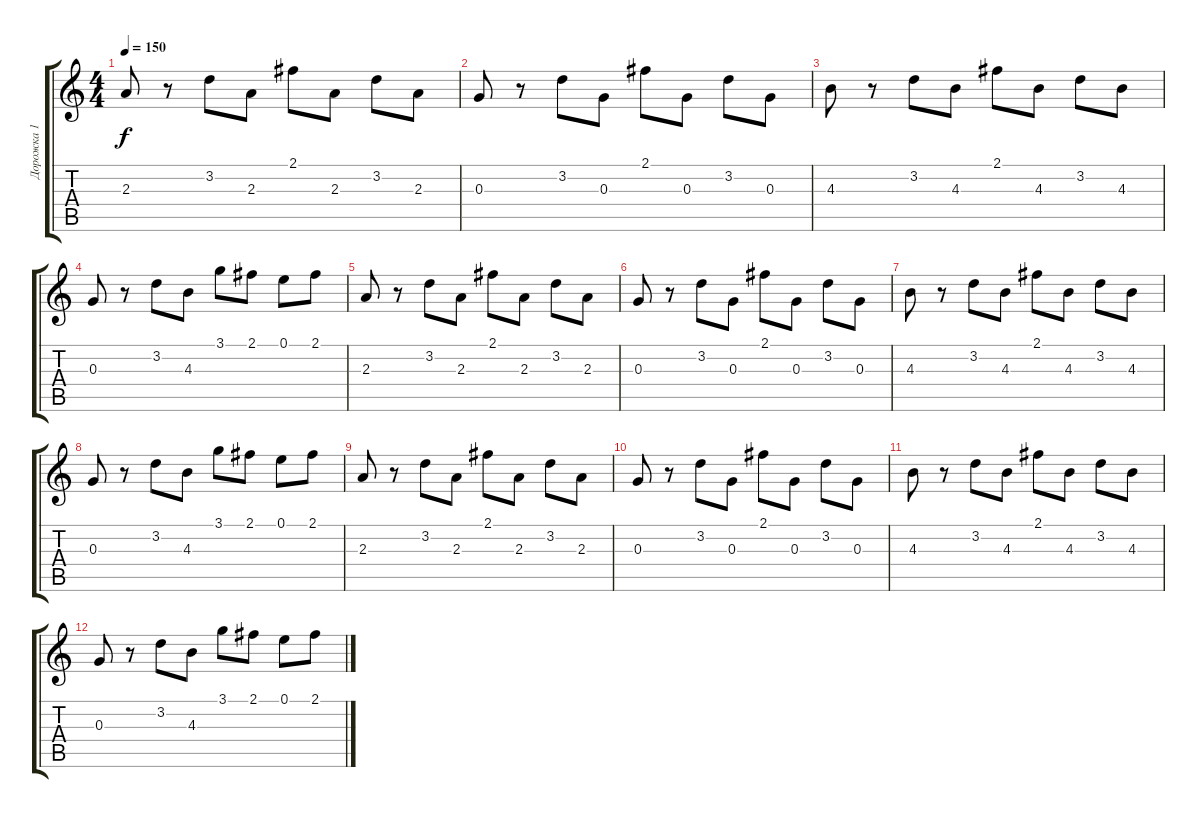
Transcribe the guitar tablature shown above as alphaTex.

\track ("Дорожка 1" "Дорожка 1") {instrument acousticguitarsteel}
\staff {score tabs}
\tuning (E4 B3 G3 D3 A2 E2) {hide}
\ts (4 4)
\tempo 150
\clef g2
\ks c
2.3.8{dy f} r.8 3.2.8 2.3.8 2.1.8 2.3.8 3.2.8 2.3.8 |
0.3.8 r.8 3.2.8 0.3.8 2.1.8 0.3.8 3.2.8 0.3.8 |
4.3.8 r.8 3.2.8 4.3.8 2.1.8 4.3.8 3.2.8 4.3.8 |
0.3.8 r.8 3.2.8 4.3.8 3.1.8 2.1.8 0.1.8 2.1.8 |
2.3.8 r.8 3.2.8 2.3.8 2.1.8 2.3.8 3.2.8 2.3.8 |
0.3.8 r.8 3.2.8 0.3.8 2.1.8 0.3.8 3.2.8 0.3.8 |
4.3.8 r.8 3.2.8 4.3.8 2.1.8 4.3.8 3.2.8 4.3.8 |
0.3.8 r.8 3.2.8 4.3.8 3.1.8 2.1.8 0.1.8 2.1.8 |
2.3.8 r.8 3.2.8 2.3.8 2.1.8 2.3.8 3.2.8 2.3.8 |
0.3.8 r.8 3.2.8 0.3.8 2.1.8 0.3.8 3.2.8 0.3.8 |
4.3.8 r.8 3.2.8 4.3.8 2.1.8 4.3.8 3.2.8 4.3.8 |
0.3.8 r.8 3.2.8 4.3.8 3.1.8 2.1.8 0.1.8 2.1.8
